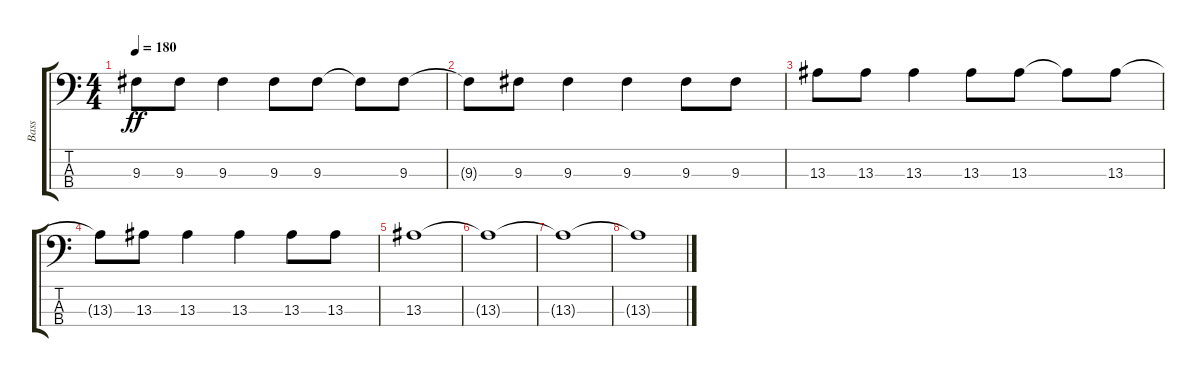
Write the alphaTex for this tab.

\track ("Bass" "Bass") {instrument electricbasspick}
\staff {score tabs}
\tuning (G2 D2 A1 E1) {hide}
\ts (4 4)
\tempo 180
\clef f4
\ks c
9.3.8{dy ff} 9.3.8 9.3.4 9.3.8 9.3.8 9.3{t}.8 9.3.8 |
9.3{t}.8 9.3.8 9.3.4 9.3.4 9.3.8 9.3.8 |
13.3.8 13.3.8 13.3.4 13.3.8 13.3.8 13.3{t}.8 13.3.8 |
13.3{t}.8 13.3.8 13.3.4 13.3.4 13.3.8 13.3.8 |
13.3.1 |
13.3{t}.1 |
13.3{t}.1 |
13.3{t}.1
